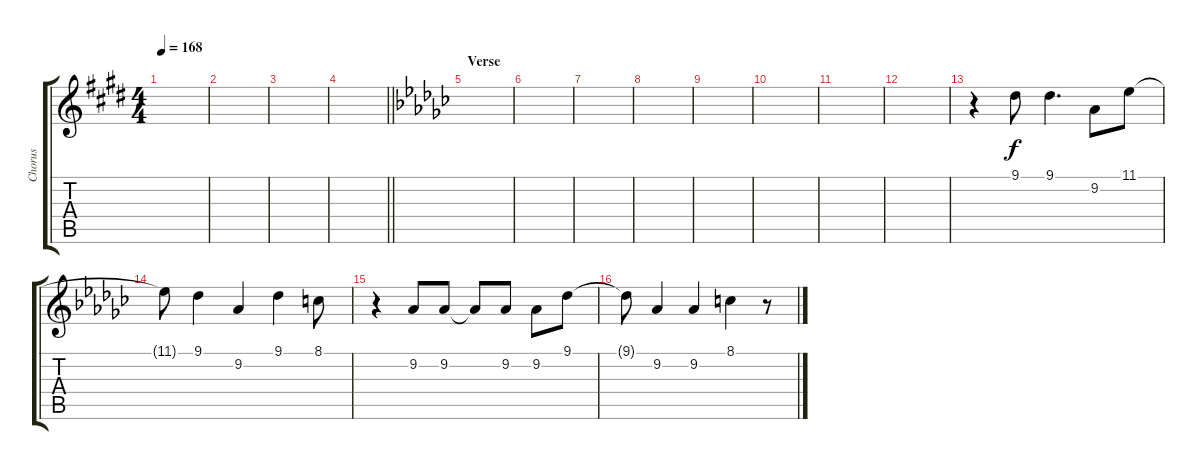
\track ("Chorus" "Chorus") {instrument tenorsax}
\staff {score tabs}
\tuning (E4 B3 G3 D3 A2 E2) {hide}
\ts (4 4)
\tempo 168
\clef g2
\ks e
|
|
|
\barLineRight lightlight
|
\section ("" "Verse")
\ks gb
|
|
|
|
|
|
|
|
r.4 9.1.8 9.1.4{d} 9.2.8 11.1.8 |
11.1{t}.8 9.1.4 9.2.4 9.1.4 8.1.8 |
r.4 9.2.8 9.2.8 9.2{t}.8 9.2.8 9.2.8 9.1.8 |
9.1{t}.8 9.2.4 9.2.4 8.1.4 r.8
